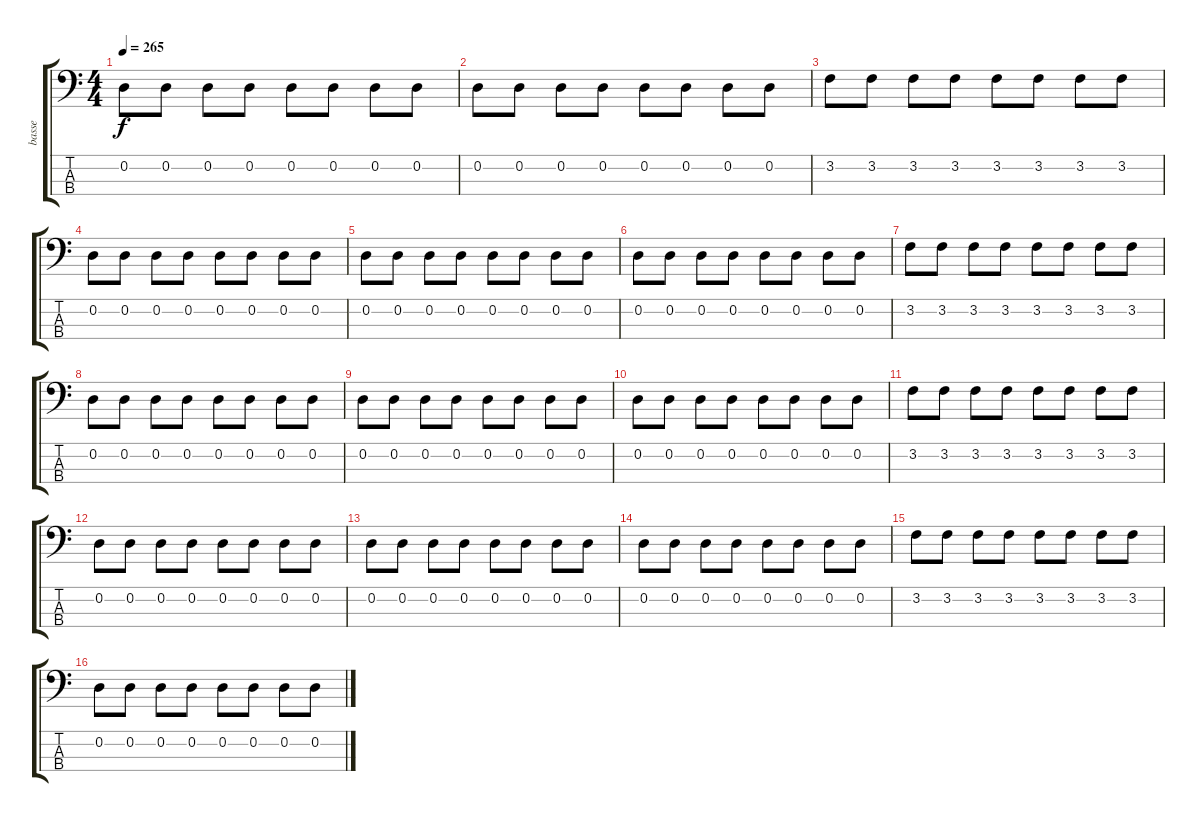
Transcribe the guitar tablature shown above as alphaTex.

\track ("basse" "basse") {instrument electricbassfinger}
\staff {score tabs}
\tuning (G2 D2 A1 E1) {hide}
\ts (4 4)
\tempo 265
\clef f4
\ks c
0.2.8{dy f} 0.2.8 0.2.8 0.2.8 0.2.8 0.2.8 0.2.8 0.2.8 |
0.2.8 0.2.8 0.2.8 0.2.8 0.2.8 0.2.8 0.2.8 0.2.8 |
3.2.8 3.2.8 3.2.8 3.2.8 3.2.8 3.2.8 3.2.8 3.2.8 |
0.2.8 0.2.8 0.2.8 0.2.8 0.2.8 0.2.8 0.2.8 0.2.8 |
0.2.8 0.2.8 0.2.8 0.2.8 0.2.8 0.2.8 0.2.8 0.2.8 |
0.2.8 0.2.8 0.2.8 0.2.8 0.2.8 0.2.8 0.2.8 0.2.8 |
3.2.8 3.2.8 3.2.8 3.2.8 3.2.8 3.2.8 3.2.8 3.2.8 |
0.2.8 0.2.8 0.2.8 0.2.8 0.2.8 0.2.8 0.2.8 0.2.8 |
0.2.8 0.2.8 0.2.8 0.2.8 0.2.8 0.2.8 0.2.8 0.2.8 |
0.2.8 0.2.8 0.2.8 0.2.8 0.2.8 0.2.8 0.2.8 0.2.8 |
3.2.8 3.2.8 3.2.8 3.2.8 3.2.8 3.2.8 3.2.8 3.2.8 |
0.2.8 0.2.8 0.2.8 0.2.8 0.2.8 0.2.8 0.2.8 0.2.8 |
0.2.8 0.2.8 0.2.8 0.2.8 0.2.8 0.2.8 0.2.8 0.2.8 |
0.2.8 0.2.8 0.2.8 0.2.8 0.2.8 0.2.8 0.2.8 0.2.8 |
3.2.8 3.2.8 3.2.8 3.2.8 3.2.8 3.2.8 3.2.8 3.2.8 |
0.2.8 0.2.8 0.2.8 0.2.8 0.2.8 0.2.8 0.2.8 0.2.8
